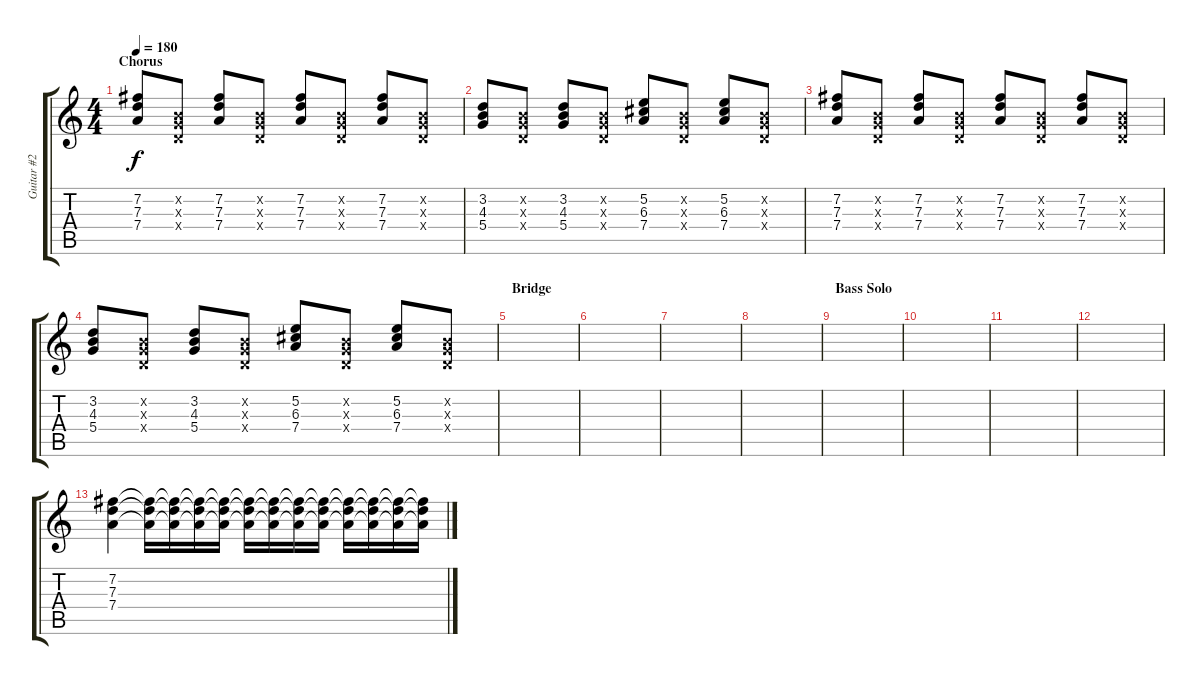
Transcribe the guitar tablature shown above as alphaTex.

\track ("Guitar #2" "Guitar #2") {instrument overdrivenguitar}
\staff {score tabs}
\tuning (E4 B3 G3 D3 A2 E2) {hide}
\ts (4 4)
\section ("" "Chorus")
\tempo 180
\clef g2
\ks c
(7.2 7.3 7.4).8{dy f} (0.2{x} 0.3{x} 0.4{x}).8 (7.2 7.3 7.4).8 (0.2{x} 0.3{x} 0.4{x}).8 (7.2 7.3 7.4).8 (0.2{x} 0.3{x} 0.4{x}).8 (7.2 7.3 7.4).8 (0.2{x} 0.3{x} 0.4{x}).8 |
(3.2 4.3 5.4).8 (0.2{x} 0.3{x} 0.4{x}).8 (3.2 4.3 5.4).8 (0.2{x} 0.3{x} 0.4{x}).8 (5.2 6.3 7.4).8 (0.2{x} 0.3{x} 0.4{x}).8 (5.2 6.3 7.4).8 (0.2{x} 0.3{x} 0.4{x}).8 |
(7.2 7.3 7.4).8 (0.2{x} 0.3{x} 0.4{x}).8 (7.2 7.3 7.4).8 (0.2{x} 0.3{x} 0.4{x}).8 (7.2 7.3 7.4).8 (0.2{x} 0.3{x} 0.4{x}).8 (7.2 7.3 7.4).8 (0.2{x} 0.3{x} 0.4{x}).8 |
(3.2 4.3 5.4).8 (0.2{x} 0.3{x} 0.4{x}).8 (3.2 4.3 5.4).8 (0.2{x} 0.3{x} 0.4{x}).8 (5.2 6.3 7.4).8 (0.2{x} 0.3{x} 0.4{x}).8 (5.2 6.3 7.4).8 (0.2{x} 0.3{x} 0.4{x}).8 |
\section ("" "Bridge")
|
|
|
|
\section ("" "Bass Solo")
|
|
|
|
(7.2 7.3 7.4).4 (7.2{t} 7.3{t} 7.4{t}).16 (7.2{t} 7.3{t} 7.4{t}).16 (7.2{t} 7.3{t} 7.4{t}).16 (7.2{t} 7.3{t} 7.4{t}).16{volume 8} (7.2{t} 7.3{t} 7.4{t}).16{volume 7} (7.2{t} 7.3{t} 7.4{t}).16{volume 6} (7.2{t} 7.3{t} 7.4{t}).16{volume 5} (7.2{t} 7.3{t} 7.4{t}).16{volume 4} (7.2{t} 7.3{t} 7.4{t}).16{volume 3} (7.2{t} 7.3{t} 7.4{t}).16{volume 2} (7.2{t} 7.3{t} 7.4{t}).16{volume 1} (7.2{t} 7.3{t} 7.4{t}).16{volume 0}
